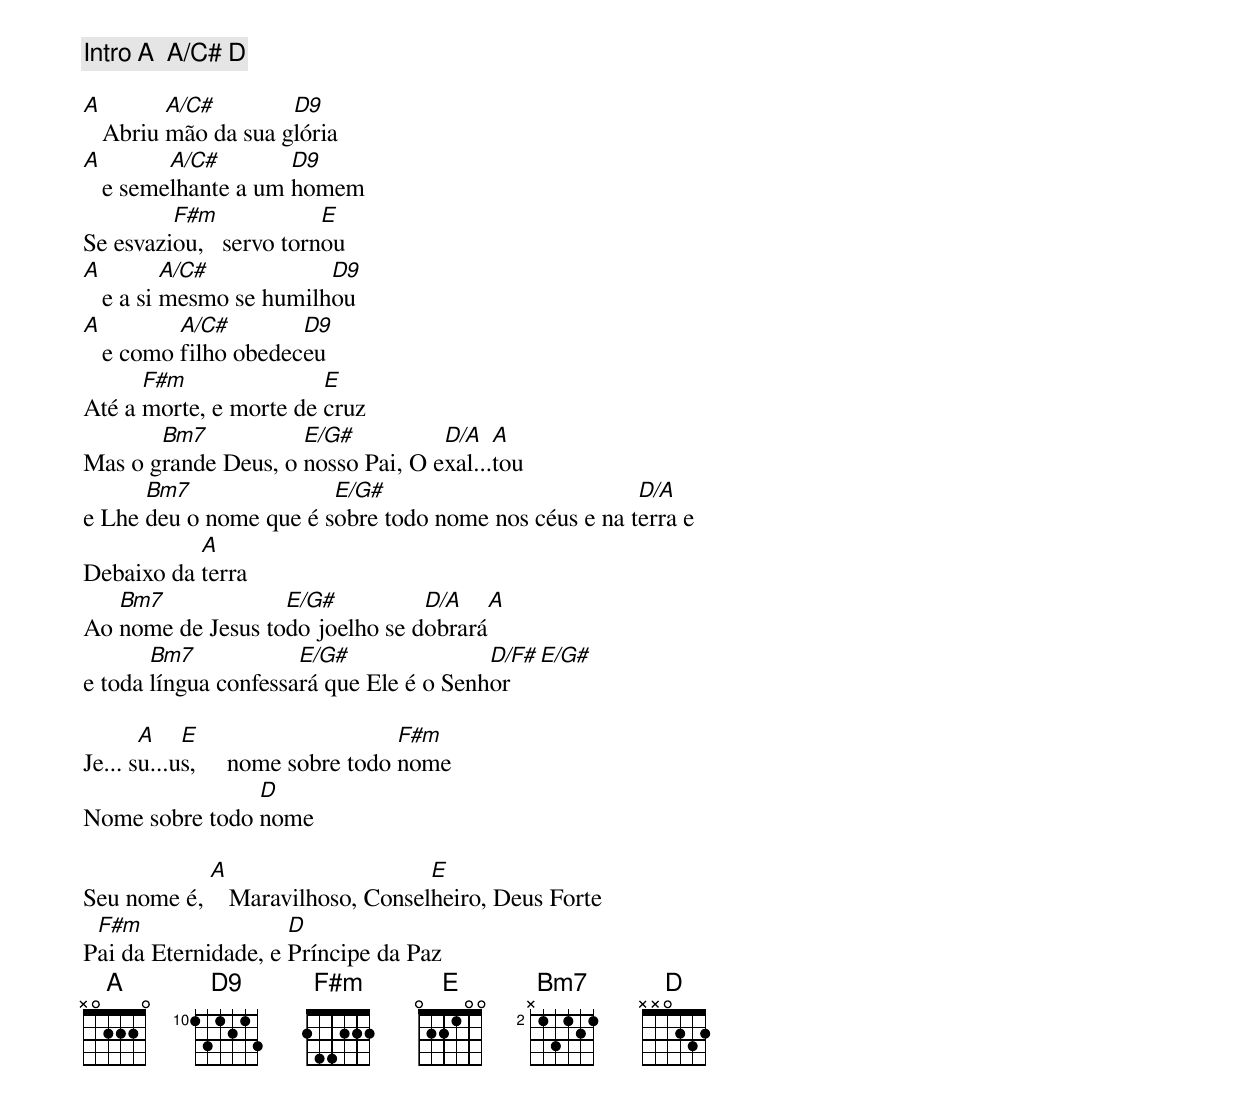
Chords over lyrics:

[Intro] A  A/C# D

A        A/C#        D9
   Abriu mão da sua glória
A        A/C#        D9
   e semelhante a um homem
         F#m             E
Se esvaziou,   servo tornou
A         A/C#           D9
   e a si mesmo se humilhou
A         A/C#        D9
   e como filho obedeceu
      F#m               E
Até a morte, e morte de cruz
       Bm7           E/G#          D/A   A
Mas o grande Deus, o nosso Pai, O exal...tou
      Bm7               E/G#                          D/A
e Lhe deu o nome que é sobre todo nome nos céus e na terra e
           A
Debaixo da terra
   Bm7             E/G#          D/A     A
Ao nome de Jesus todo joelho se dobrará
       Bm7            E/G#               D/F# E/G#
e toda língua confessará que Ele é o Senhor

       A    E                      F#m
Je... su...us,     nome sobre todo nome
                D
Nome sobre todo nome

            A                     E
Seu nome é,    Maravilhoso, Conselheiro, Deus Forte
 F#m                 D
Pai da Eternidade, e Príncipe da Paz
